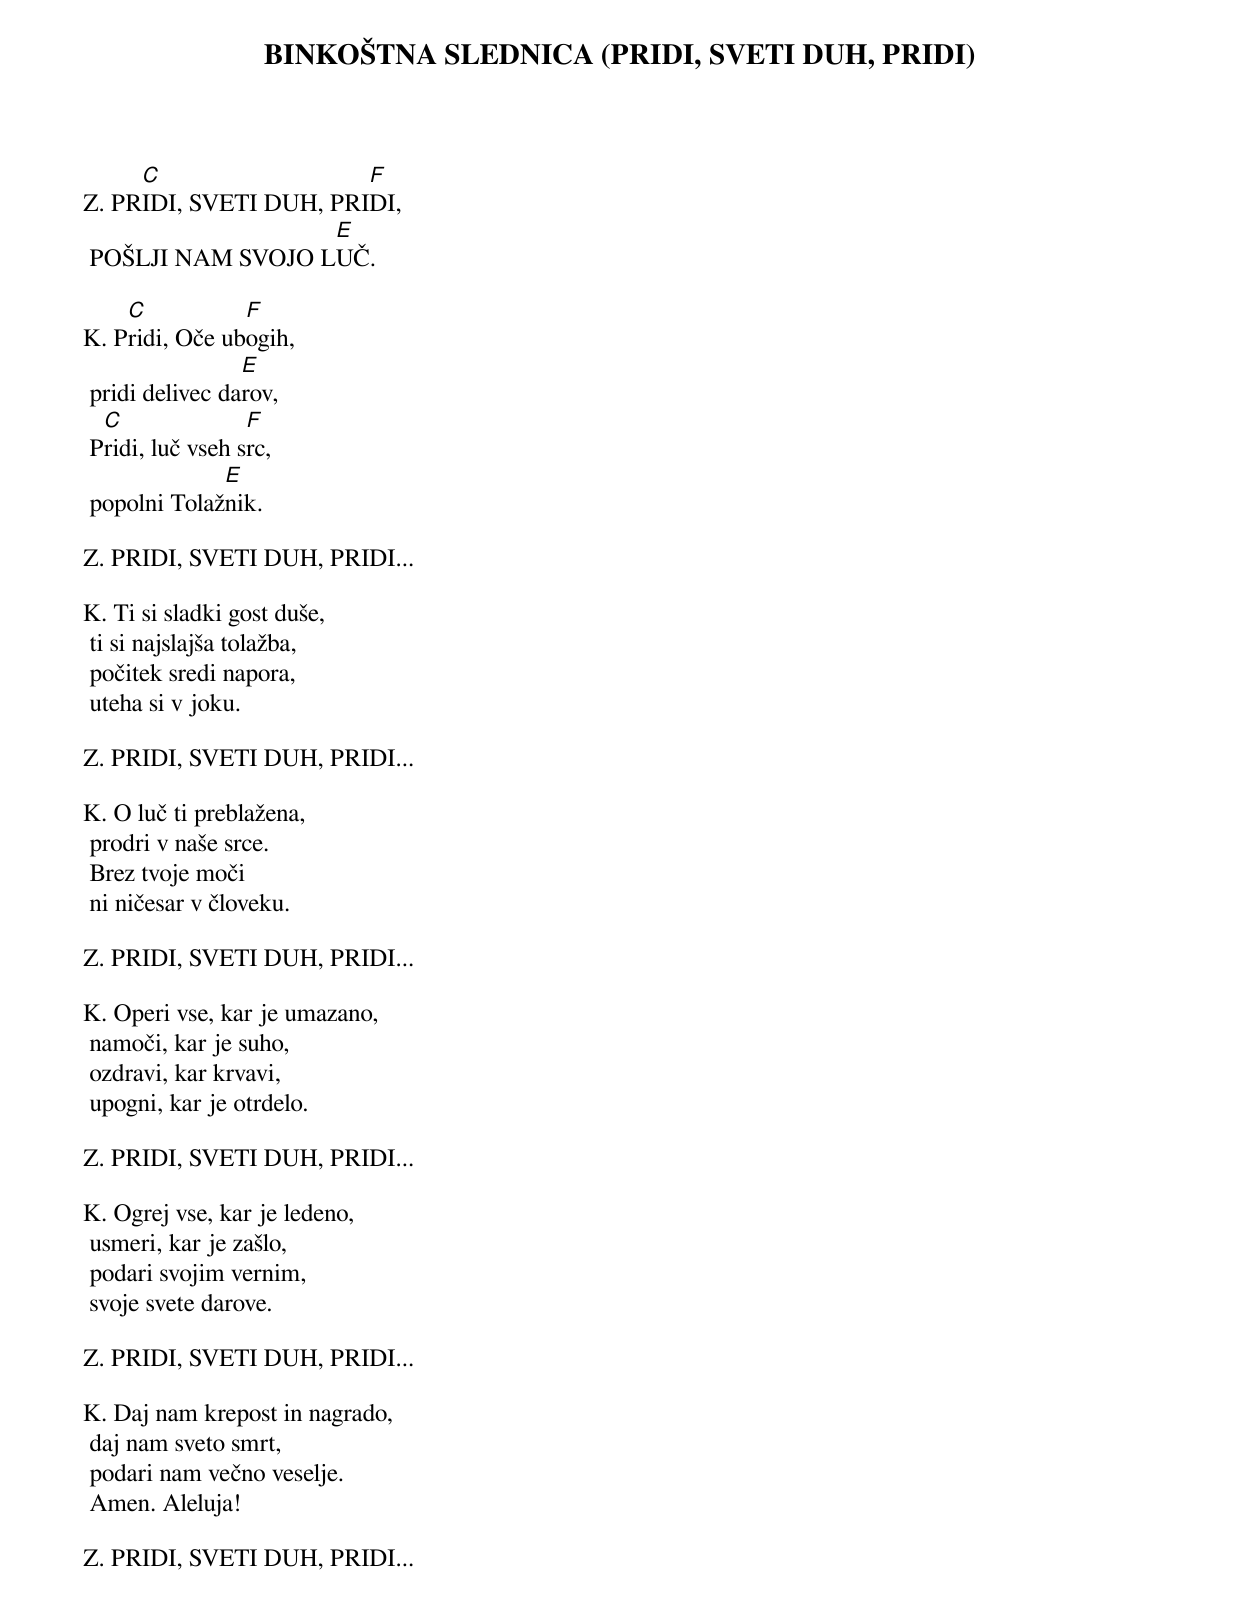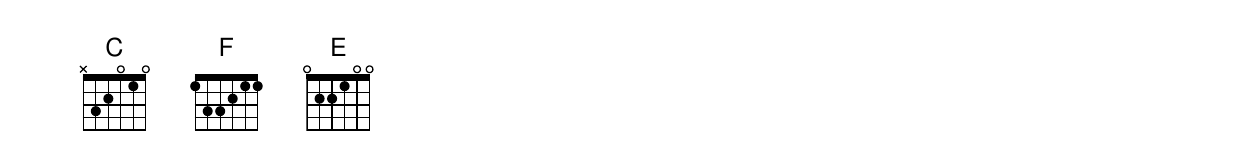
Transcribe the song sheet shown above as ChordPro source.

{title: BINKOŠTNA SLEDNICA (PRIDI, SVETI DUH, PRIDI)}

Z.	PR[C]IDI, SVETI DUH, PRI[F]DI,
	POŠLJI NAM SVOJO L[E]UČ.

K.	P[C]ridi, Oče ub[F]ogih,
	pridi delivec da[E]rov,
	P[C]ridi, luč vseh s[F]rc,
	popolni Tolaž[E]nik.

Z.	PRIDI, SVETI DUH, PRIDI...

K.	Ti si sladki gost duše,
	ti si najslajša tolažba,
	počitek sredi napora,
	uteha si v joku.

Z.	PRIDI, SVETI DUH, PRIDI...

K.	O luč ti preblažena,
	prodri v naše srce.
	Brez tvoje moči
	ni ničesar v človeku.

Z.	PRIDI, SVETI DUH, PRIDI...

K.	Operi vse, kar je umazano,
	namoči, kar je suho,
	ozdravi, kar krvavi,
	upogni, kar je otrdelo.

Z.	PRIDI, SVETI DUH, PRIDI...

K.	Ogrej vse, kar je ledeno,
	usmeri, kar je zašlo,
	podari svojim vernim,
	svoje svete darove.

Z.	PRIDI, SVETI DUH, PRIDI...

K.	Daj nam krepost in nagrado,
	daj nam sveto smrt,
	podari nam večno veselje.
	Amen. Aleluja!

Z.	PRIDI, SVETI DUH, PRIDI...
